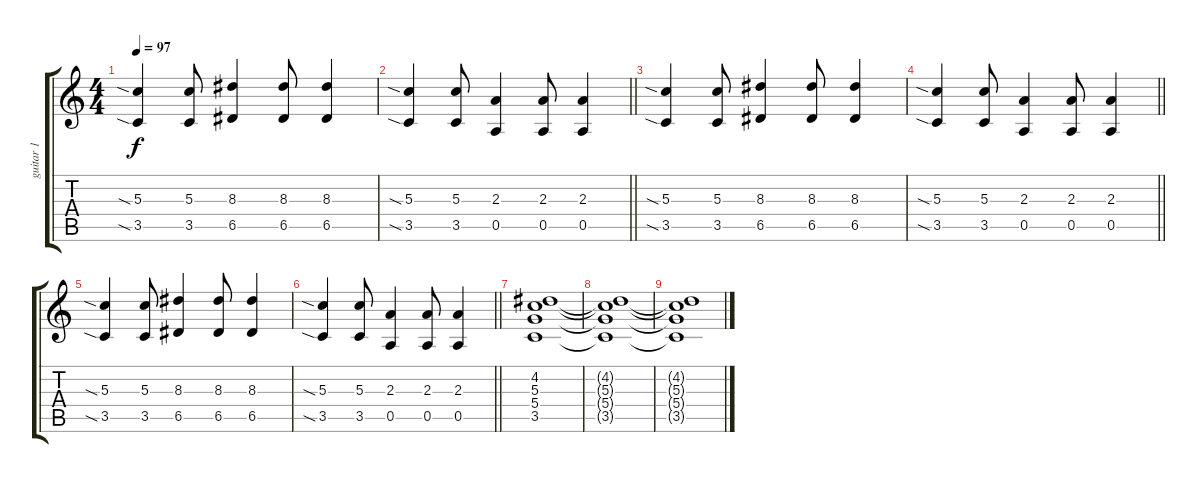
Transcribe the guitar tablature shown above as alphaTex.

\track ("guitar 1" "guitar 1") {instrument overdrivenguitar}
\staff {score tabs}
\tuning (E4 B3 G3 D3 A2 E2) {hide}
\ts (4 4)
\tempo 97
\clef g2
\ks c
(5.3{sia} 3.5{sia}).4{dy f} (5.3 3.5).8 (8.3 6.5).4 (8.3 6.5).8 (8.3 6.5).4 |
\barLineRight lightlight
(5.3{sia} 3.5{sia}).4 (5.3 3.5).8 (2.3 0.5).4 (2.3 0.5).8 (2.3 0.5).4 |
(5.3{sia} 3.5{sia}).4 (5.3 3.5).8 (8.3 6.5).4 (8.3 6.5).8 (8.3 6.5).4 |
\barLineRight lightlight
(5.3{sia} 3.5{sia}).4 (5.3 3.5).8 (2.3 0.5).4 (2.3 0.5).8 (2.3 0.5).4 |
(5.3{sia} 3.5{sia}).4 (5.3 3.5).8 (8.3 6.5).4 (8.3 6.5).8 (8.3 6.5).4 |
\barLineRight lightlight
(5.3{sia} 3.5{sia}).4 (5.3 3.5).8 (2.3 0.5).4 (2.3 0.5).8 (2.3 0.5).4 |
(4.2 5.3 5.4 3.5).1 |
(4.2{t} 5.3{t} 5.4{t} 3.5{t}).1 |
(4.2{t} 5.3{t} 5.4{t} 3.5{t}).1
